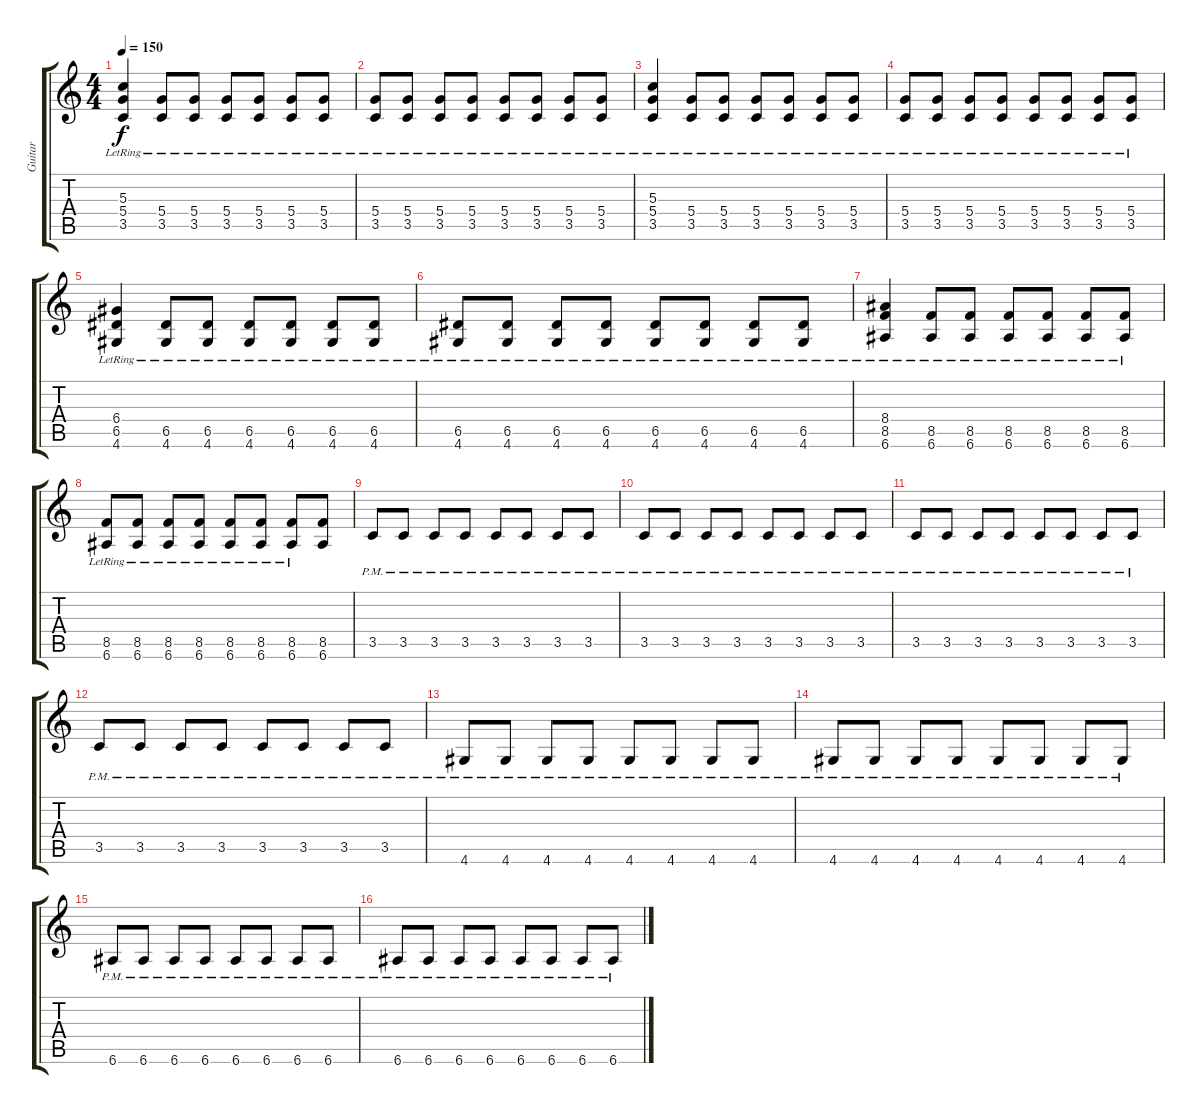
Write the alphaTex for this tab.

\track ("Guitar" "Guitar") {instrument distortionguitar}
\staff {score tabs}
\tuning (E4 B3 G3 D3 A2 E2) {hide}
\ts (4 4)
\tempo 150
\clef g2
\ks c
(5.3{lr} 5.4{lr} 3.5{lr}).4{dy f} (5.4{lr} 3.5{lr}).8 (5.4{lr} 3.5{lr}).8 (5.4{lr} 3.5{lr}).8 (5.4{lr} 3.5{lr}).8 (5.4{lr} 3.5{lr}).8 (5.4{lr} 3.5{lr}).8 |
(5.4{lr} 3.5{lr}).8 (5.4{lr} 3.5{lr}).8 (5.4{lr} 3.5{lr}).8 (5.4{lr} 3.5{lr}).8 (5.4{lr} 3.5{lr}).8 (5.4{lr} 3.5{lr}).8 (5.4{lr} 3.5{lr}).8 (5.4{lr} 3.5{lr}).8 |
(5.3{lr} 5.4{lr} 3.5{lr}).4 (5.4{lr} 3.5{lr}).8 (5.4{lr} 3.5{lr}).8 (5.4{lr} 3.5{lr}).8 (5.4{lr} 3.5{lr}).8 (5.4{lr} 3.5{lr}).8 (5.4{lr} 3.5{lr}).8 |
(5.4{lr} 3.5{lr}).8 (5.4{lr} 3.5{lr}).8 (5.4{lr} 3.5{lr}).8 (5.4{lr} 3.5{lr}).8 (5.4{lr} 3.5{lr}).8 (5.4{lr} 3.5{lr}).8 (5.4{lr} 3.5{lr}).8 (5.4{lr} 3.5{lr}).8 |
(6.4{lr} 6.5{lr} 4.6{lr}).4 (6.5{lr} 4.6{lr}).8 (6.5{lr} 4.6{lr}).8 (6.5{lr} 4.6{lr}).8 (6.5{lr} 4.6{lr}).8 (6.5{lr} 4.6{lr}).8 (6.5{lr} 4.6{lr}).8 |
(6.5{lr} 4.6{lr}).8 (6.5{lr} 4.6{lr}).8 (6.5{lr} 4.6{lr}).8 (6.5{lr} 4.6{lr}).8 (6.5{lr} 4.6{lr}).8 (6.5{lr} 4.6{lr}).8 (6.5{lr} 4.6{lr}).8 (6.5{lr} 4.6{lr}).8 |
(8.4{lr} 8.5{lr} 6.6{lr}).4 (8.5{lr} 6.6{lr}).8 (8.5{lr} 6.6{lr}).8 (8.5{lr} 6.6{lr}).8 (8.5{lr} 6.6{lr}).8 (8.5{lr} 6.6{lr}).8 (8.5{lr} 6.6{lr}).8 |
(8.5{lr} 6.6{lr}).8 (8.5{lr} 6.6{lr}).8 (8.5{lr} 6.6{lr}).8 (8.5{lr} 6.6{lr}).8 (8.5{lr} 6.6{lr}).8 (8.5{lr} 6.6{lr}).8 (8.5{lr} 6.6{lr}).8 (8.5 6.6).8 |
3.5{pm}.8 3.5{pm}.8 3.5{pm}.8 3.5{pm}.8 3.5{pm}.8 3.5{pm}.8 3.5{pm}.8 3.5{pm}.8 |
3.5{pm}.8 3.5{pm}.8 3.5{pm}.8 3.5{pm}.8 3.5{pm}.8 3.5{pm}.8 3.5{pm}.8 3.5{pm}.8 |
3.5{pm}.8 3.5{pm}.8 3.5{pm}.8 3.5{pm}.8 3.5{pm}.8 3.5{pm}.8 3.5{pm}.8 3.5{pm}.8 |
3.5{pm}.8 3.5{pm}.8 3.5{pm}.8 3.5{pm}.8 3.5{pm}.8 3.5{pm}.8 3.5{pm}.8 3.5{pm}.8 |
4.6{pm}.8 4.6{pm}.8 4.6{pm}.8 4.6{pm}.8 4.6{pm}.8 4.6{pm}.8 4.6{pm}.8 4.6{pm}.8 |
4.6{pm}.8 4.6{pm}.8 4.6{pm}.8 4.6{pm}.8 4.6{pm}.8 4.6{pm}.8 4.6{pm}.8 4.6{pm}.8 |
6.6{pm}.8 6.6{pm}.8 6.6{pm}.8 6.6{pm}.8 6.6{pm}.8 6.6{pm}.8 6.6{pm}.8 6.6{pm}.8 |
6.6{pm}.8 6.6{pm}.8 6.6{pm}.8 6.6{pm}.8 6.6{pm}.8 6.6{pm}.8 6.6{pm}.8 6.6{pm}.8
